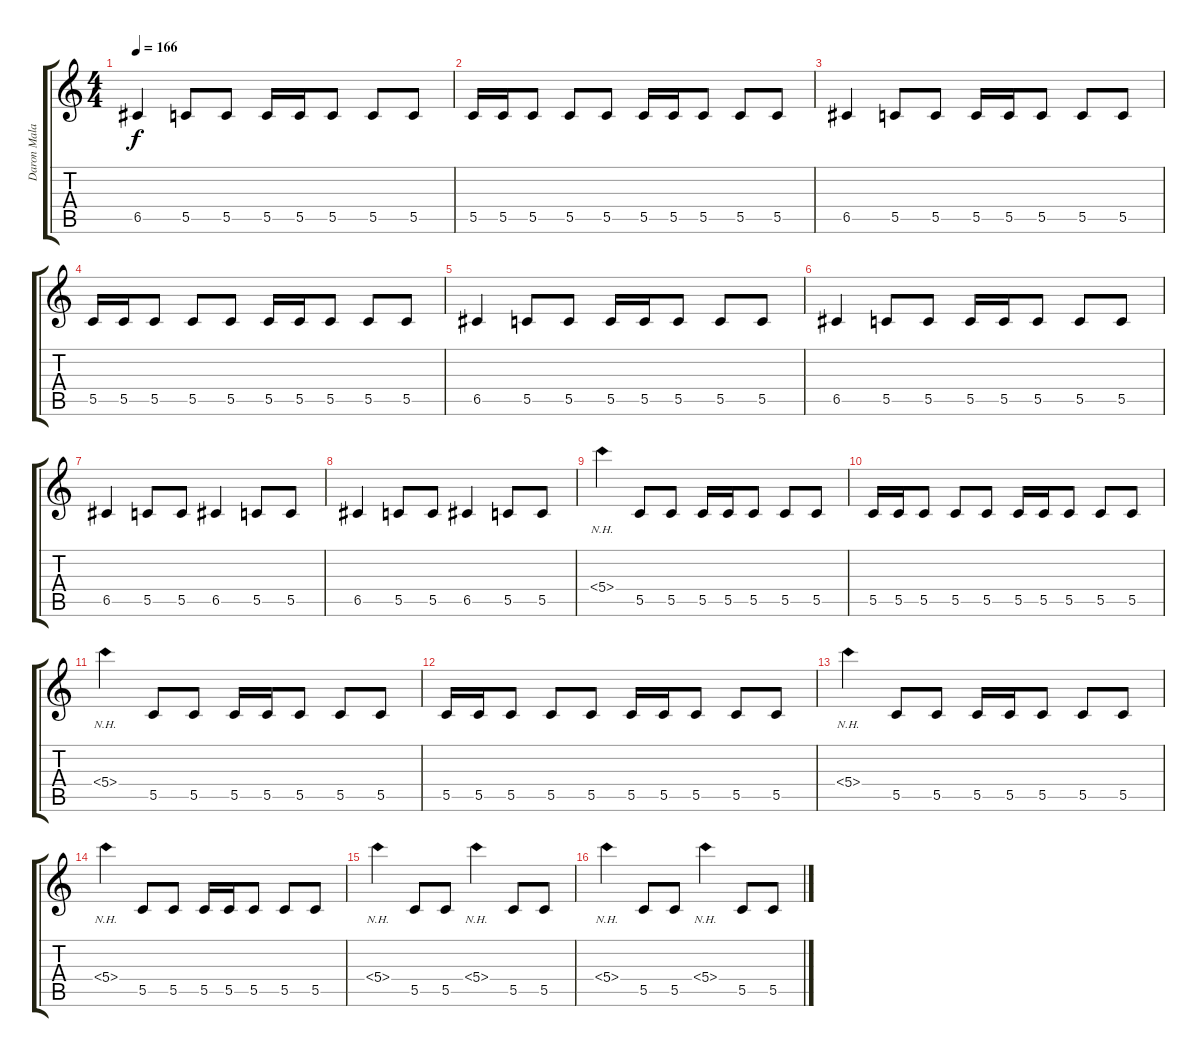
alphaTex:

\track ("Daron Malakian" "Daron Mala") {instrument distortionguitar}
\staff {score tabs}
\tuning (D4 A3 F3 C3 G2 C2) {hide}
\ts (4 4)
\tempo 166
\clef g2
\ks c
6.5.4{dy f} 5.5.8 5.5.8 5.5.16 5.5.16 5.5.8 5.5.8 5.5.8 |
5.5.16 5.5.16 5.5.8 5.5.8 5.5.8 5.5.16 5.5.16 5.5.8 5.5.8 5.5.8 |
6.5.4 5.5.8 5.5.8 5.5.16 5.5.16 5.5.8 5.5.8 5.5.8 |
5.5.16 5.5.16 5.5.8 5.5.8 5.5.8 5.5.16 5.5.16 5.5.8 5.5.8 5.5.8 |
6.5.4 5.5.8 5.5.8 5.5.16 5.5.16 5.5.8 5.5.8 5.5.8 |
6.5.4 5.5.8 5.5.8 5.5.16 5.5.16 5.5.8 5.5.8 5.5.8 |
6.5.4 5.5.8 5.5.8 6.5.4 5.5.8 5.5.8 |
6.5.4 5.5.8 5.5.8 6.5.4 5.5.8 5.5.8 |
5.4{nh}.4 5.5.8 5.5.8 5.5.16 5.5.16 5.5.8 5.5.8 5.5.8 |
5.5.16 5.5.16 5.5.8 5.5.8 5.5.8 5.5.16 5.5.16 5.5.8 5.5.8 5.5.8 |
5.4{nh}.4 5.5.8 5.5.8 5.5.16 5.5.16 5.5.8 5.5.8 5.5.8 |
5.5.16 5.5.16 5.5.8 5.5.8 5.5.8 5.5.16 5.5.16 5.5.8 5.5.8 5.5.8 |
5.4{nh}.4 5.5.8 5.5.8 5.5.16 5.5.16 5.5.8 5.5.8 5.5.8 |
5.4{nh}.4 5.5.8 5.5.8 5.5.16 5.5.16 5.5.8 5.5.8 5.5.8 |
5.4{nh}.4 5.5.8 5.5.8 5.4{nh}.4 5.5.8 5.5.8 |
5.4{nh}.4 5.5.8 5.5.8 5.4{nh}.4 5.5.8 5.5.8
